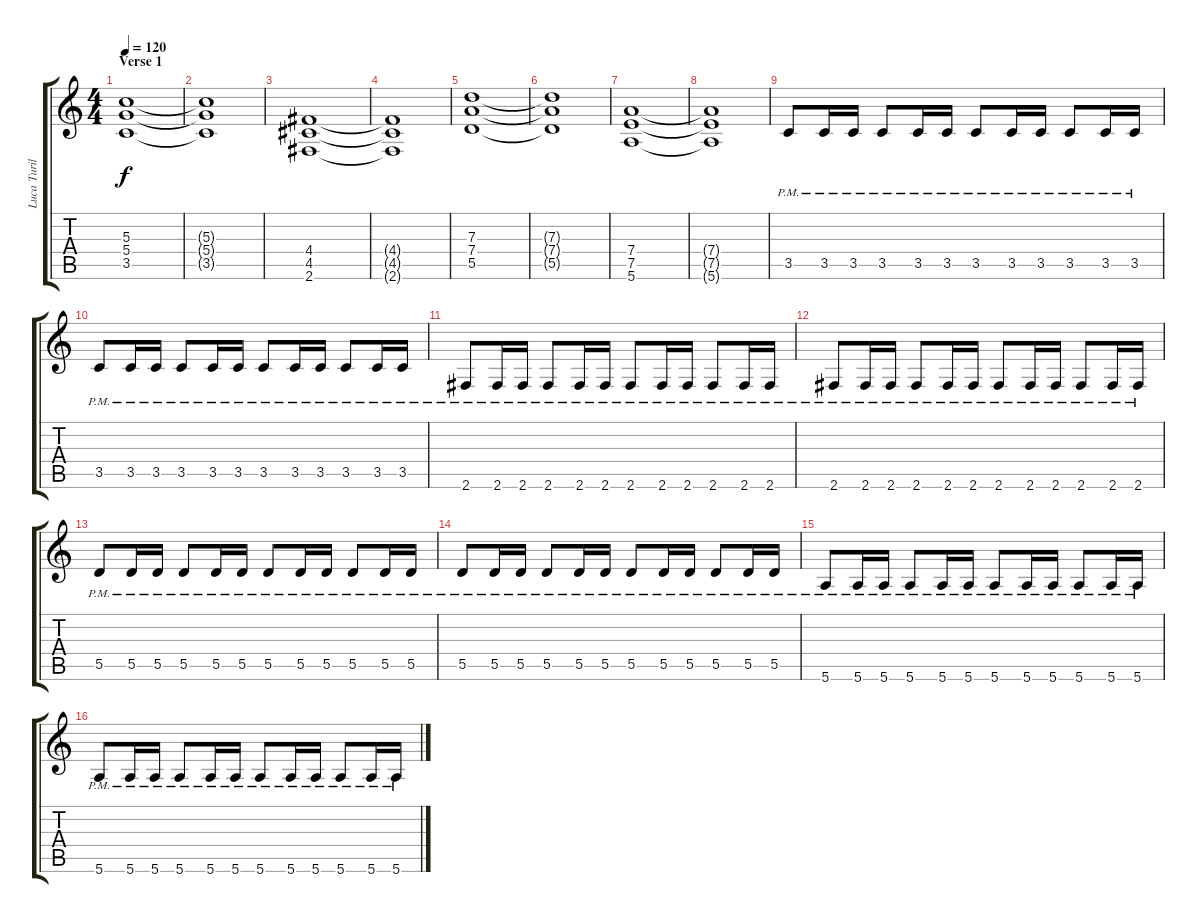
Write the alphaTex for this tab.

\track ("Luca Turilli - Lead Guitar" "Luca Turil") {instrument distortionguitar}
\staff {score tabs}
\tuning (E4 B3 G3 D3 A2 E2) {hide}
\ts (4 4)
\section ("" "Verse 1")
\tempo 120
\clef g2
\ks c
(5.3 5.4 3.5).1{dy f} |
(5.3{t} 5.4{t} 3.5{t}).1 |
(4.4 4.5 2.6).1 |
(4.4{t} 4.5{t} 2.6{t}).1 |
(7.3 7.4 5.5).1 |
(7.3{t} 7.4{t} 5.5{t}).1 |
(7.4 7.5 5.6).1 |
(7.4{t} 7.5{t} 5.6{t}).1 |
3.5{pm}.8 3.5{pm}.16 3.5{pm}.16 3.5{pm}.8 3.5{pm}.16 3.5{pm}.16 3.5{pm}.8 3.5{pm}.16 3.5{pm}.16 3.5{pm}.8 3.5{pm}.16 3.5{pm}.16 |
3.5{pm}.8 3.5{pm}.16 3.5{pm}.16 3.5{pm}.8 3.5{pm}.16 3.5{pm}.16 3.5{pm}.8 3.5{pm}.16 3.5{pm}.16 3.5{pm}.8 3.5{pm}.16 3.5{pm}.16 |
2.6{pm}.8 2.6{pm}.16 2.6{pm}.16 2.6{pm}.8 2.6{pm}.16 2.6{pm}.16 2.6{pm}.8 2.6{pm}.16 2.6{pm}.16 2.6{pm}.8 2.6{pm}.16 2.6{pm}.16 |
2.6{pm}.8 2.6{pm}.16 2.6{pm}.16 2.6{pm}.8 2.6{pm}.16 2.6{pm}.16 2.6{pm}.8 2.6{pm}.16 2.6{pm}.16 2.6{pm}.8 2.6{pm}.16 2.6{pm}.16 |
5.5{pm}.8 5.5{pm}.16 5.5{pm}.16 5.5{pm}.8 5.5{pm}.16 5.5{pm}.16 5.5{pm}.8 5.5{pm}.16 5.5{pm}.16 5.5{pm}.8 5.5{pm}.16 5.5{pm}.16 |
5.5{pm}.8 5.5{pm}.16 5.5{pm}.16 5.5{pm}.8 5.5{pm}.16 5.5{pm}.16 5.5{pm}.8 5.5{pm}.16 5.5{pm}.16 5.5{pm}.8 5.5{pm}.16 5.5{pm}.16 |
5.6{pm}.8 5.6{pm}.16 5.6{pm}.16 5.6{pm}.8 5.6{pm}.16 5.6{pm}.16 5.6{pm}.8 5.6{pm}.16 5.6{pm}.16 5.6{pm}.8 5.6{pm}.16 5.6{pm}.16 |
5.6{pm}.8 5.6{pm}.16 5.6{pm}.16 5.6{pm}.8 5.6{pm}.16 5.6{pm}.16 5.6{pm}.8 5.6{pm}.16 5.6{pm}.16 5.6{pm}.8 5.6{pm}.16 5.6{pm}.16
